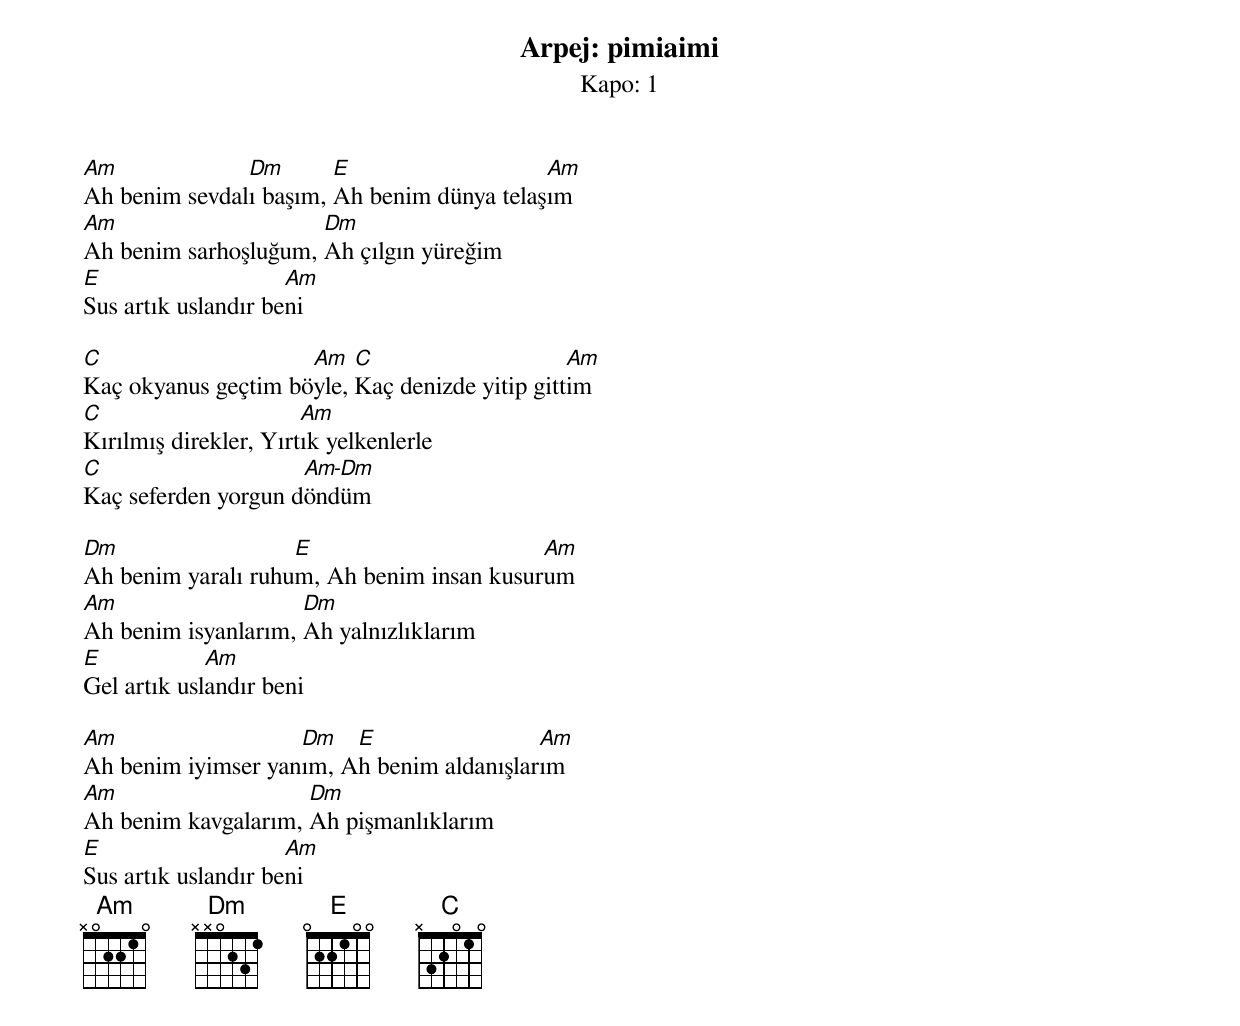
Arpej: pimiaimi
Kapo: 1

Am             Dm       E                   Am
Ah benim sevdalı başım, Ah benim dünya telaşım
Am                    Dm
Ah benim sarhoşluğum, Ah çılgın yüreğim
E                    Am
Sus artık uslandır beni

C                    Am   C                     Am
Kaç okyanus geçtim böyle, Kaç denizde yitip gittim
C                      Am
Kırılmış direkler, Yırtık yelkenlerle
C                    Am-Dm
Kaç seferden yorgun döndüm

Dm                  E                      Am
Ah benim yaralı ruhum, Ah benim insan kusurum
Am                   Dm
Ah benim isyanlarım, Ah yalnızlıklarım
E            Am
Gel artık uslandır beni

Am                  Dm   E                 Am
Ah benim iyimser yanım, Ah benim aldanışlarım
Am                   Dm
Ah benim kavgalarım, Ah pişmanlıklarım
E                    Am
Sus artık uslandır beni
